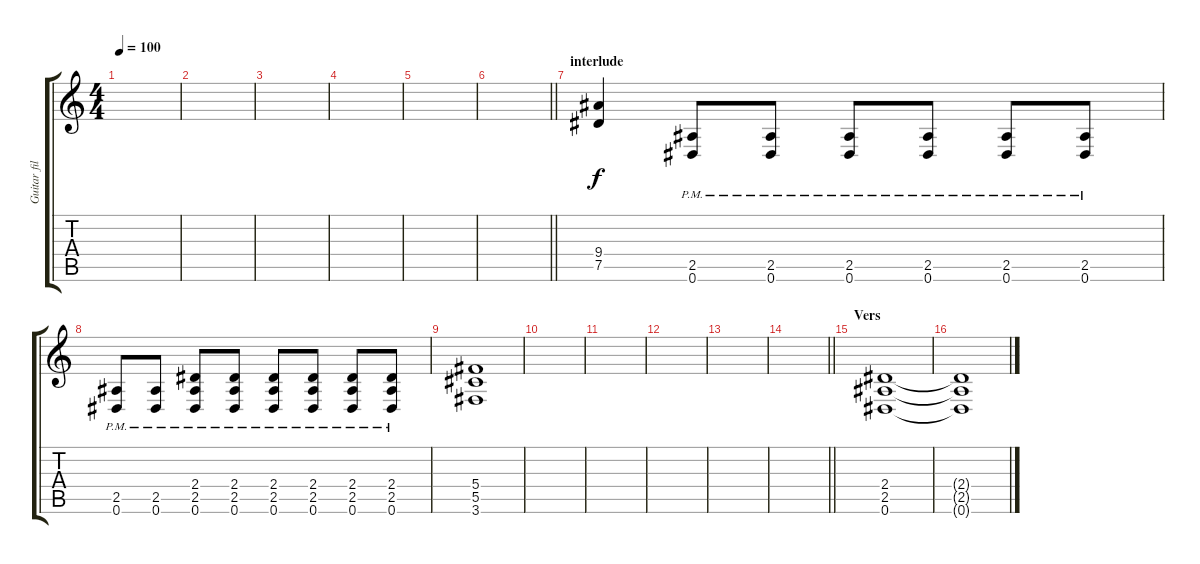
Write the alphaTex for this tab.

\track ("Guitar fills" "Guitar fil") {instrument overdrivenguitar}
\staff {score tabs}
\tuning (Eb4 Bb3 Gb3 Db3 Ab2 Eb2) {hide}
\ts (4 4)
\tempo 100
\clef g2
\ks c
|
|
|
|
|
\barLineRight lightlight
|
\section ("" "interlude")
(9.4 7.5).4{volume 13} (2.5{pm} 0.6{pm}).8 (2.5{pm} 0.6{pm}).8 (2.5{pm} 0.6{pm}).8 (2.5{pm} 0.6{pm}).8 (2.5{pm} 0.6{pm}).8 (2.5{pm} 0.6{pm}).8 |
(2.5{pm} 0.6{pm}).8 (2.5{pm} 0.6{pm}).8 (2.4{pm} 2.5{pm} 0.6{pm}).8 (2.4{pm} 2.5{pm} 0.6{pm}).8 (2.4{pm} 2.5{pm} 0.6{pm}).8 (2.4{pm} 2.5 0.6{pm}).8 (2.4{pm} 2.5 0.6{pm}).8 (2.4{pm} 2.5 0.6{pm}).8 |
(5.4 5.5 3.6).1 |
|
|
|
|
\barLineRight lightlight
|
\section ("" "Vers")
(2.4 2.5 0.6).1 |
(2.4{t} 2.5{t} 0.6{t}).1
